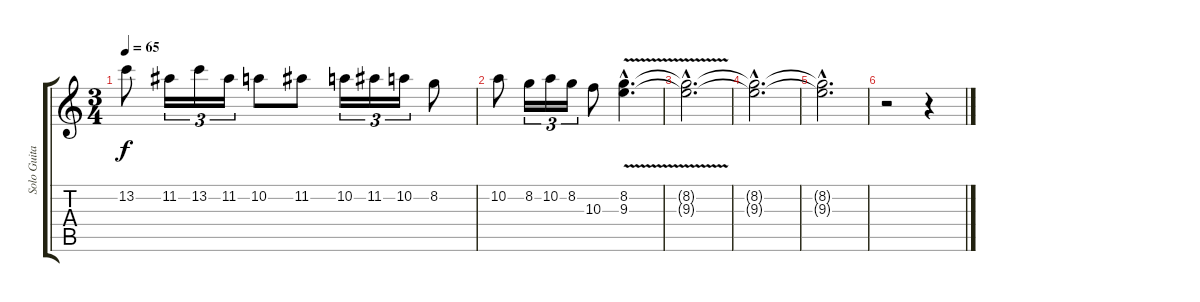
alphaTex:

\track ("Solo Guitar" "Solo Guita") {instrument overdrivenguitar}
\staff {score tabs}
\tuning (E4 B3 G3 D3 A2 E2) {hide}
\ts (3 4)
\tempo 65
\clef g2
\ks c
13.2.8{dy f} 11.2.16{tu (3 2)} 13.2.16{tu (3 2)} 11.2.16{tu (3 2)} 10.2.8 11.2.8 10.2.16{tu (3 2)} 11.2.16{tu (3 2)} 10.2.16{tu (3 2)} 8.2.8 |
10.2.8 8.2.16{tu (3 2)} 10.2.16{tu (3 2)} 8.2.16{tu (3 2)} 10.3.8 (8.2{hac} 9.3{v hac}).4{d volume 0} |
(8.2{hac t} 9.3{hac t}).2{d} |
(8.2{hac t} 9.3{hac t}).2{d} |
(8.2{hac t} 9.3{hac t}).2{d} |
r.2 r.4
